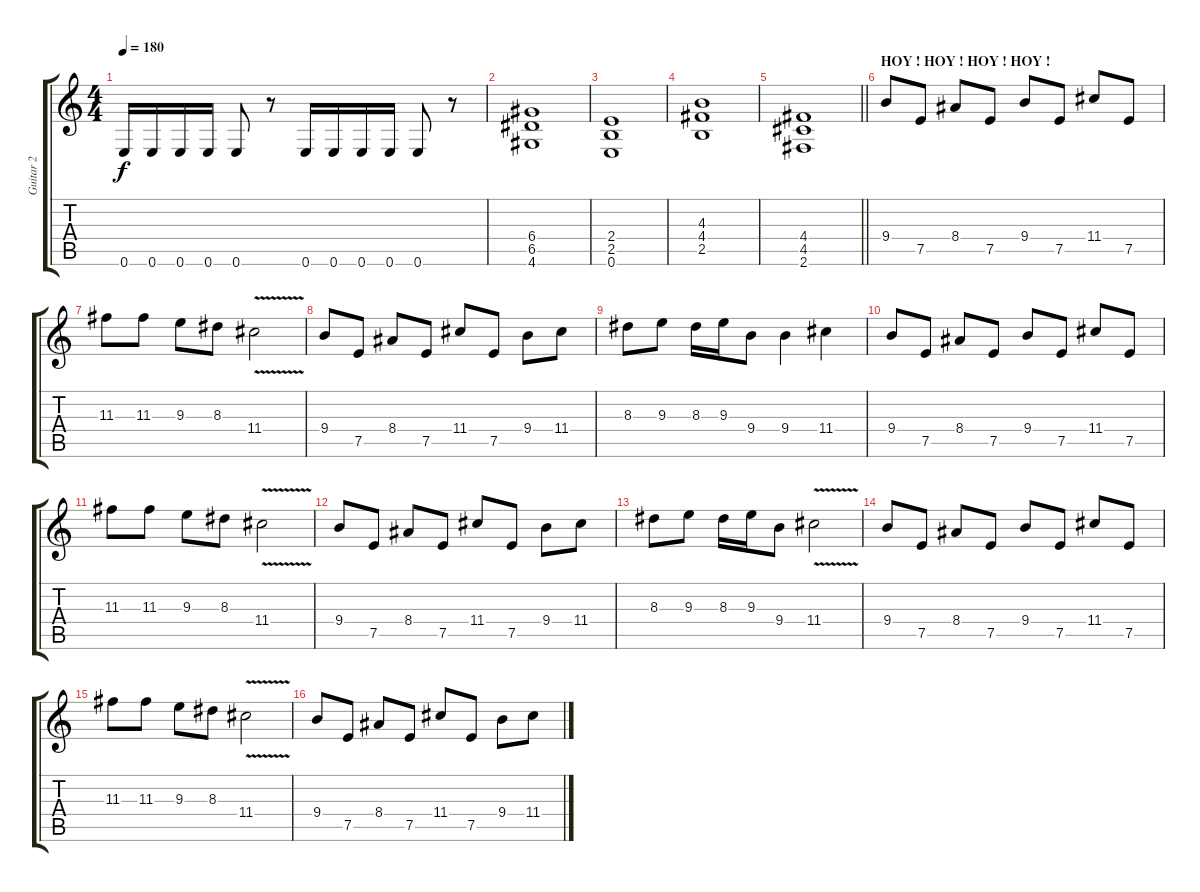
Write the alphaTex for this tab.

\track ("Guitar 2" "Guitar 2") {instrument distortionguitar}
\staff {score tabs}
\tuning (E4 B3 G3 D3 A2 E2) {hide}
\ts (4 4)
\tempo 180
\clef g2
\ks c
0.6.16{dy f} 0.6.16 0.6.16 0.6.16 0.6.8 r.8 0.6.16 0.6.16 0.6.16 0.6.16 0.6.8 r.8 |
(6.4 6.5 4.6).1 |
(2.4 2.5 0.6).1 |
(4.3 4.4 2.5).1 |
\barLineRight lightlight
(4.4 4.5 2.6).1 |
\section ("" "HOY ! HOY ! HOY ! HOY !")
9.4.8 7.5.8 8.4.8 7.5.8 9.4.8 7.5.8 11.4.8 7.5.8 |
11.3.8 11.3.8 9.3.8 8.3.8 11.4{v}.2 |
9.4.8 7.5.8 8.4.8 7.5.8 11.4.8 7.5.8 9.4.8 11.4.8 |
8.3.8 9.3.8 8.3.16 9.3.16 9.4.8 9.4.4 11.4.4 |
9.4.8 7.5.8 8.4.8 7.5.8 9.4.8 7.5.8 11.4.8 7.5.8 |
11.3.8 11.3.8 9.3.8 8.3.8 11.4{v}.2 |
9.4.8 7.5.8 8.4.8 7.5.8 11.4.8 7.5.8 9.4.8 11.4.8 |
8.3.8 9.3.8 8.3.16 9.3.16 9.4.8 11.4{v}.2 |
9.4.8 7.5.8 8.4.8 7.5.8 9.4.8 7.5.8 11.4.8 7.5.8 |
11.3.8 11.3.8 9.3.8 8.3.8 11.4{v}.2 |
9.4.8 7.5.8 8.4.8 7.5.8 11.4.8 7.5.8 9.4.8 11.4.8
